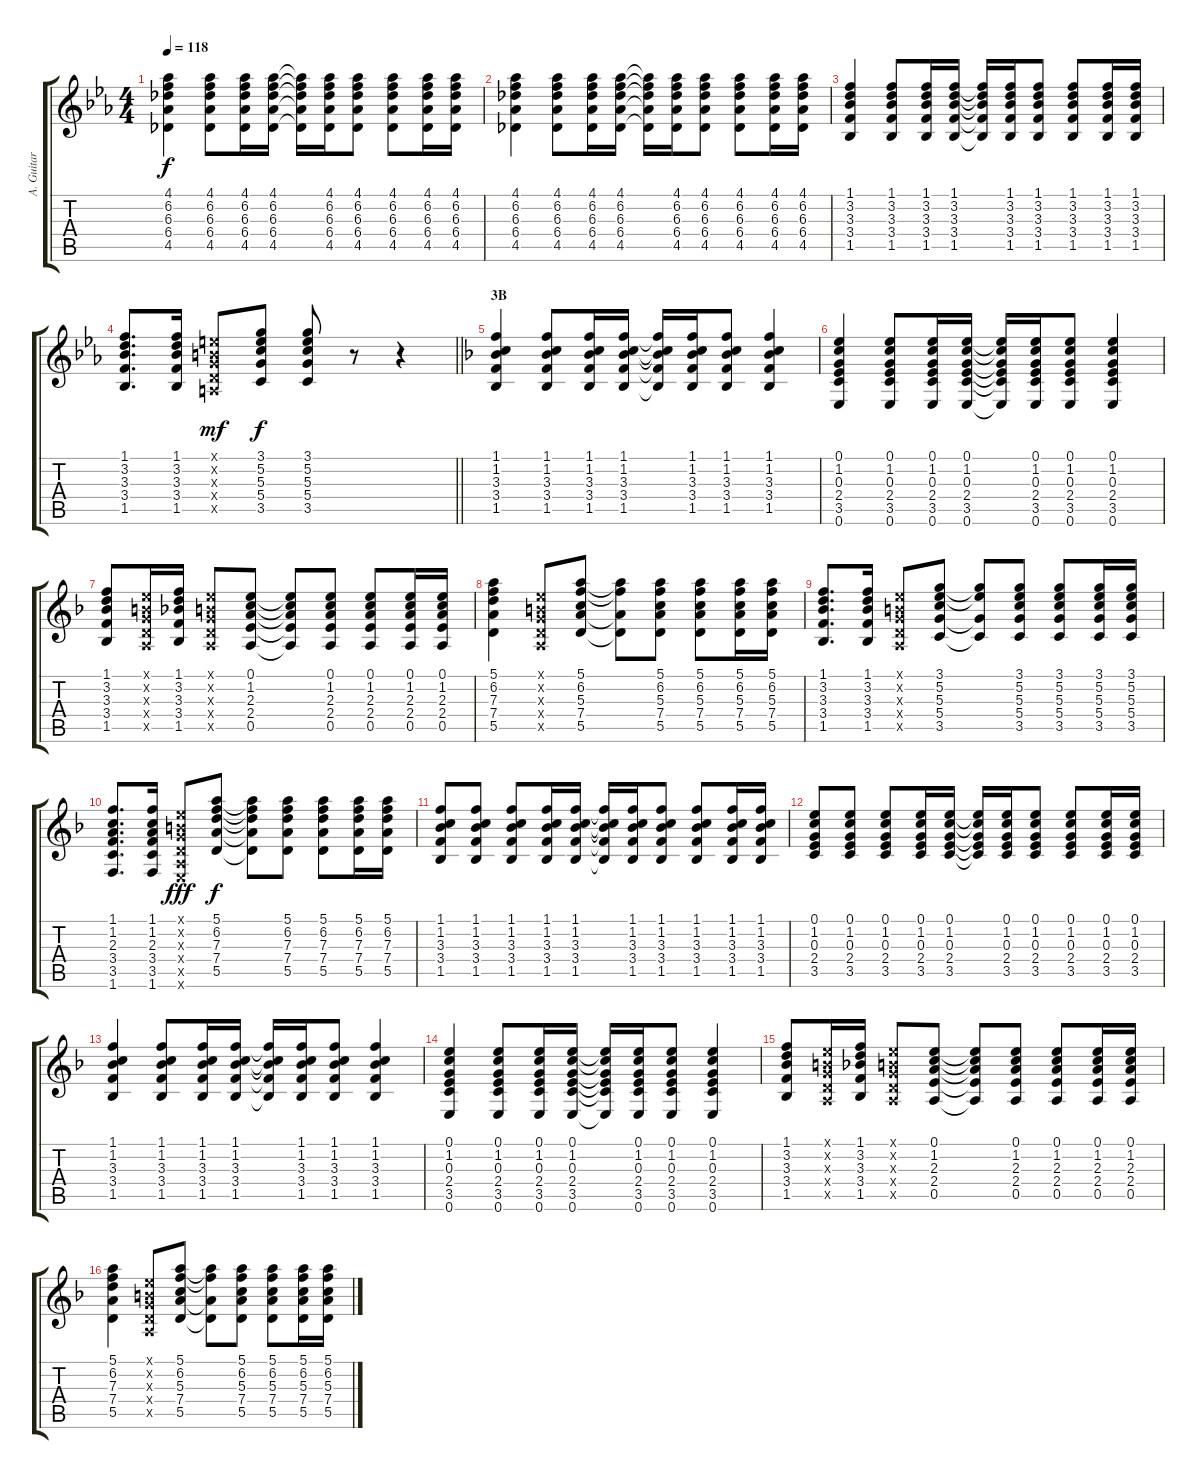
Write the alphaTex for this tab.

\track ("A. Guitar" "A. Guitar") {instrument acousticguitarsteel}
\staff {score tabs}
\tuning (E4 B3 G3 D3 A2 E2) {hide}
\ts (4 4)
\tempo 118
\clef g2
\ks eb
(4.1 6.2 6.3 6.4 4.5).4{dy f} (4.1 6.2 6.3 6.4 4.5).8 (4.1 6.2 6.3 6.4 4.5).16 (4.1 6.2 6.3 6.4 4.5).16 (4.1{t} 6.2{t} 6.3{t} 6.4{t} 4.5{t}).16 (4.1 6.2 6.3 6.4 4.5).16 (4.1 6.2 6.3 6.4 4.5).8 (4.1 6.2 6.3 6.4 4.5).8 (4.1 6.2 6.3 6.4 4.5).16 (4.1 6.2 6.3 6.4 4.5).16 |
(4.1 6.2 6.3 6.4 4.5).4 (4.1 6.2 6.3 6.4 4.5).8 (4.1 6.2 6.3 6.4 4.5).16 (4.1 6.2 6.3 6.4 4.5).16 (4.1{t} 6.2{t} 6.3{t} 6.4{t} 4.5{t}).16 (4.1 6.2 6.3 6.4 4.5).16 (4.1 6.2 6.3 6.4 4.5).8 (4.1 6.2 6.3 6.4 4.5).8 (4.1 6.2 6.3 6.4 4.5).16 (4.1 6.2 6.3 6.4 4.5).16 |
(1.1 3.2 3.3 3.4 1.5).4 (1.1 3.2 3.3 3.4 1.5).8 (1.1 3.2 3.3 3.4 1.5).16 (1.1 3.2 3.3 3.4 1.5).16 (1.1{t} 3.2{t} 3.3{t} 3.4{t} 1.5{t}).16 (1.1 3.2 3.3 3.4 1.5).16 (1.1 3.2 3.3 3.4 1.5).8 (1.1 3.2 3.3 3.4 1.5).8 (1.1 3.2 3.3 3.4 1.5).16 (1.1 3.2 3.3 3.4 1.5).16 |
\barLineRight lightlight
(1.1 3.2 3.3 3.4 1.5).8{d} (1.1 3.2 3.3 3.4 1.5).16 (0.1{x} 0.2{x} 0.3{x} 0.4{x} 0.5{x}).8{dy mf} (3.1 5.2 5.3 5.4 3.5).8{dy f} (3.1 5.2 5.3 5.4 3.5).8 r.8 r.4 |
\section ("" "3B")
\ks f
(1.1 1.2 3.3 3.4 1.5).4 (1.1 1.2 3.3 3.4 1.5).8 (1.1 1.2 3.3 3.4 1.5).16 (1.1 1.2 3.3 3.4 1.5).16 (1.1{t} 1.2{t} 3.3{t} 3.4{t} 1.5{t}).16 (1.1 1.2 3.3 3.4 1.5).16 (1.1 1.2 3.3 3.4 1.5).8 (1.1 1.2 3.3 3.4 1.5).4 |
(0.1 1.2 0.3 2.4 3.5 0.6).4 (0.1 1.2 0.3 2.4 3.5 0.6).8 (0.1 1.2 0.3 2.4 3.5 0.6).16 (0.1 1.2 0.3 2.4 3.5 0.6).16 (0.1{t} 1.2{t} 0.3{t} 2.4{t} 3.5{t} 0.6{t}).16 (0.1 1.2 0.3 2.4 3.5 0.6).16 (0.1 1.2 0.3 2.4 3.5 0.6).8 (0.1 1.2 0.3 2.4 3.5 0.6).4 |
(1.1 3.2 3.3 3.4 1.5).8 (0.1{x} 0.2{x} 0.3{x} 0.4{x} 0.5{x}).16 (1.1 3.2 3.3 3.4 1.5).16 (0.1{x} 0.2{x} 0.3{x} 0.4{x} 0.5{x}).8 (0.1 1.2 2.3 2.4 0.5).8 (0.1{t} 1.2{t} 2.3{t} 2.4{t} 0.5{t}).8 (0.1 1.2 2.3 2.4 0.5).8 (0.1 1.2 2.3 2.4 0.5).8 (0.1 1.2 2.3 2.4 0.5).16 (0.1 1.2 2.3 2.4 0.5).16 |
(5.1 6.2 7.3 7.4 5.5).4 (0.1{x} 0.2{x} 0.3{x} 0.4{x} 0.5{x}).8 (5.1 6.2 5.3 7.4 5.5).8 (5.1{t} 6.2{t} 7.4{t} 5.5{t}).8 (5.1 6.2 5.3 7.4 5.5).8 (5.1 6.2 5.3 7.4 5.5).8 (5.1 6.2 5.3 7.4 5.5).16 (5.1 6.2 5.3 7.4 5.5).16 |
(1.1 3.2 3.3 3.4 1.5).8{d} (1.1 3.2 3.3 3.4 1.5).16 (0.1{x} 0.2{x} 0.3{x} 0.4{x} 0.5{x}).8 (3.1 5.2 5.3 5.4 3.5).8 (3.1{t} 5.2{t} 5.4{t} 3.5{t}).8 (3.1 5.2 5.3 5.4 3.5).8 (3.1 5.2 5.3 5.4 3.5).8 (3.1 5.2 5.3 5.4 3.5).16 (3.1 5.2 5.3 5.4 3.5).16 |
(1.1 1.2 2.3 3.4 3.5 1.6).8{d} (1.1 1.2 2.3 3.4 3.5 1.6).16 (0.1{x} 0.2{x} 0.3{x} 0.4{x} 0.5{x} 0.6{x}).8{dy fff} (5.1 6.2 7.3 7.4 5.5).8{dy f} (5.1{t} 6.2{t} 7.3{t} 7.4{t} 5.5{t}).8 (5.1 6.2 7.3 7.4 5.5).8 (5.1 6.2 7.3 7.4 5.5).8 (5.1 6.2 7.3 7.4 5.5).16 (5.1 6.2 7.3 7.4 5.5).16 |
(1.1 1.2 3.3 3.4 1.5).8 (1.1 1.2 3.3 3.4 1.5).8 (1.1 1.2 3.3 3.4 1.5).8 (1.1 1.2 3.3 3.4 1.5).16 (1.1 1.2 3.3 3.4 1.5).16 (1.1{t} 1.2{t} 3.3{t} 3.4{t} 1.5{t}).16 (1.1 1.2 3.3 3.4 1.5).16 (1.1 1.2 3.3 3.4 1.5).8 (1.1 1.2 3.3 3.4 1.5).8 (1.1 1.2 3.3 3.4 1.5).16 (1.1 1.2 3.3 3.4 1.5).16 |
(0.1 1.2 0.3 2.4 3.5).8 (0.1 1.2 0.3 2.4 3.5).8 (0.1 1.2 0.3 2.4 3.5).8 (0.1 1.2 0.3 2.4 3.5).16 (0.1 1.2 0.3 2.4 3.5).16 (0.1{t} 1.2{t} 0.3{t} 2.4{t} 3.5{t}).16 (0.1 1.2 0.3 2.4 3.5).16 (0.1 1.2 0.3 2.4 3.5).8 (0.1 1.2 0.3 2.4 3.5).8 (0.1 1.2 0.3 2.4 3.5).16 (0.1 1.2 0.3 2.4 3.5).16 |
(1.1 1.2 3.3 3.4 1.5).4 (1.1 1.2 3.3 3.4 1.5).8 (1.1 1.2 3.3 3.4 1.5).16 (1.1 1.2 3.3 3.4 1.5).16 (1.1{t} 1.2{t} 3.3{t} 3.4{t} 1.5{t}).16 (1.1 1.2 3.3 3.4 1.5).16 (1.1 1.2 3.3 3.4 1.5).8 (1.1 1.2 3.3 3.4 1.5).4 |
(0.1 1.2 0.3 2.4 3.5 0.6).4 (0.1 1.2 0.3 2.4 3.5 0.6).8 (0.1 1.2 0.3 2.4 3.5 0.6).16 (0.1 1.2 0.3 2.4 3.5 0.6).16 (0.1{t} 1.2{t} 0.3{t} 2.4{t} 3.5{t} 0.6{t}).16 (0.1 1.2 0.3 2.4 3.5 0.6).16 (0.1 1.2 0.3 2.4 3.5 0.6).8 (0.1 1.2 0.3 2.4 3.5 0.6).4 |
(1.1 3.2 3.3 3.4 1.5).8 (0.1{x} 0.2{x} 0.3{x} 0.4{x} 0.5{x}).16 (1.1 3.2 3.3 3.4 1.5).16 (0.1{x} 0.2{x} 0.3{x} 0.4{x} 0.5{x}).8 (0.1 1.2 2.3 2.4 0.5).8 (0.1{t} 1.2{t} 2.3{t} 2.4{t} 0.5{t}).8 (0.1 1.2 2.3 2.4 0.5).8 (0.1 1.2 2.3 2.4 0.5).8 (0.1 1.2 2.3 2.4 0.5).16 (0.1 1.2 2.3 2.4 0.5).16 |
(5.1 6.2 7.3 7.4 5.5).4 (0.1{x} 0.2{x} 0.3{x} 0.4{x} 0.5{x}).8 (5.1 6.2 5.3 7.4 5.5).8 (5.1{t} 6.2{t} 7.4{t} 5.5{t}).8 (5.1 6.2 5.3 7.4 5.5).8 (5.1 6.2 5.3 7.4 5.5).8 (5.1 6.2 5.3 7.4 5.5).16 (5.1 6.2 5.3 7.4 5.5).16
